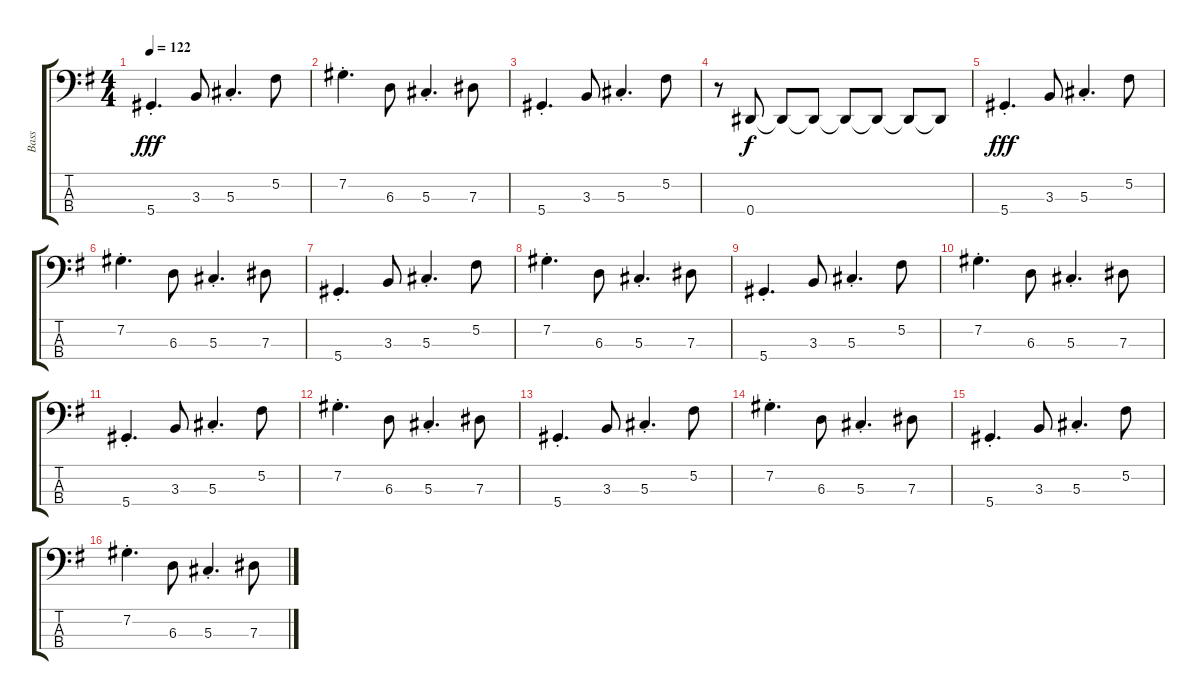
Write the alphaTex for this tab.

\track ("Bass" "Bass") {instrument electricbassfinger}
\staff {score tabs}
\tuning (Gb2 Db2 Ab1 Eb1) {hide}
\ts (4 4)
\tempo 122
\clef f4
\ks g
5.4{st}.4{d dy fff} 3.3.8 5.3{st}.4{d} 5.2.8 |
7.2{st}.4{d} 6.3.8 5.3{st}.4{d} 7.3.8 |
5.4{st}.4{d} 3.3.8 5.3{st}.4{d} 5.2.8 |
r.8 0.4.8{dy f} 0.4{t}.8 0.4{t}.8 0.4{t}.8 0.4{t}.8 0.4{t}.8 0.4{t}.8 |
5.4{st}.4{d dy fff} 3.3.8 5.3{st}.4{d} 5.2.8 |
7.2{st}.4{d} 6.3.8 5.3{st}.4{d} 7.3.8 |
5.4{st}.4{d} 3.3.8 5.3{st}.4{d} 5.2.8 |
7.2{st}.4{d} 6.3.8 5.3{st}.4{d} 7.3.8 |
5.4{st}.4{d} 3.3.8 5.3{st}.4{d} 5.2.8 |
7.2{st}.4{d} 6.3.8 5.3{st}.4{d} 7.3.8 |
5.4{st}.4{d} 3.3.8 5.3{st}.4{d} 5.2.8 |
7.2{st}.4{d} 6.3.8 5.3{st}.4{d} 7.3.8 |
5.4{st}.4{d} 3.3.8 5.3{st}.4{d} 5.2.8 |
7.2{st}.4{d} 6.3.8 5.3{st}.4{d} 7.3.8 |
5.4{st}.4{d} 3.3.8 5.3{st}.4{d} 5.2.8 |
7.2{st}.4{d} 6.3.8 5.3{st}.4{d} 7.3.8
